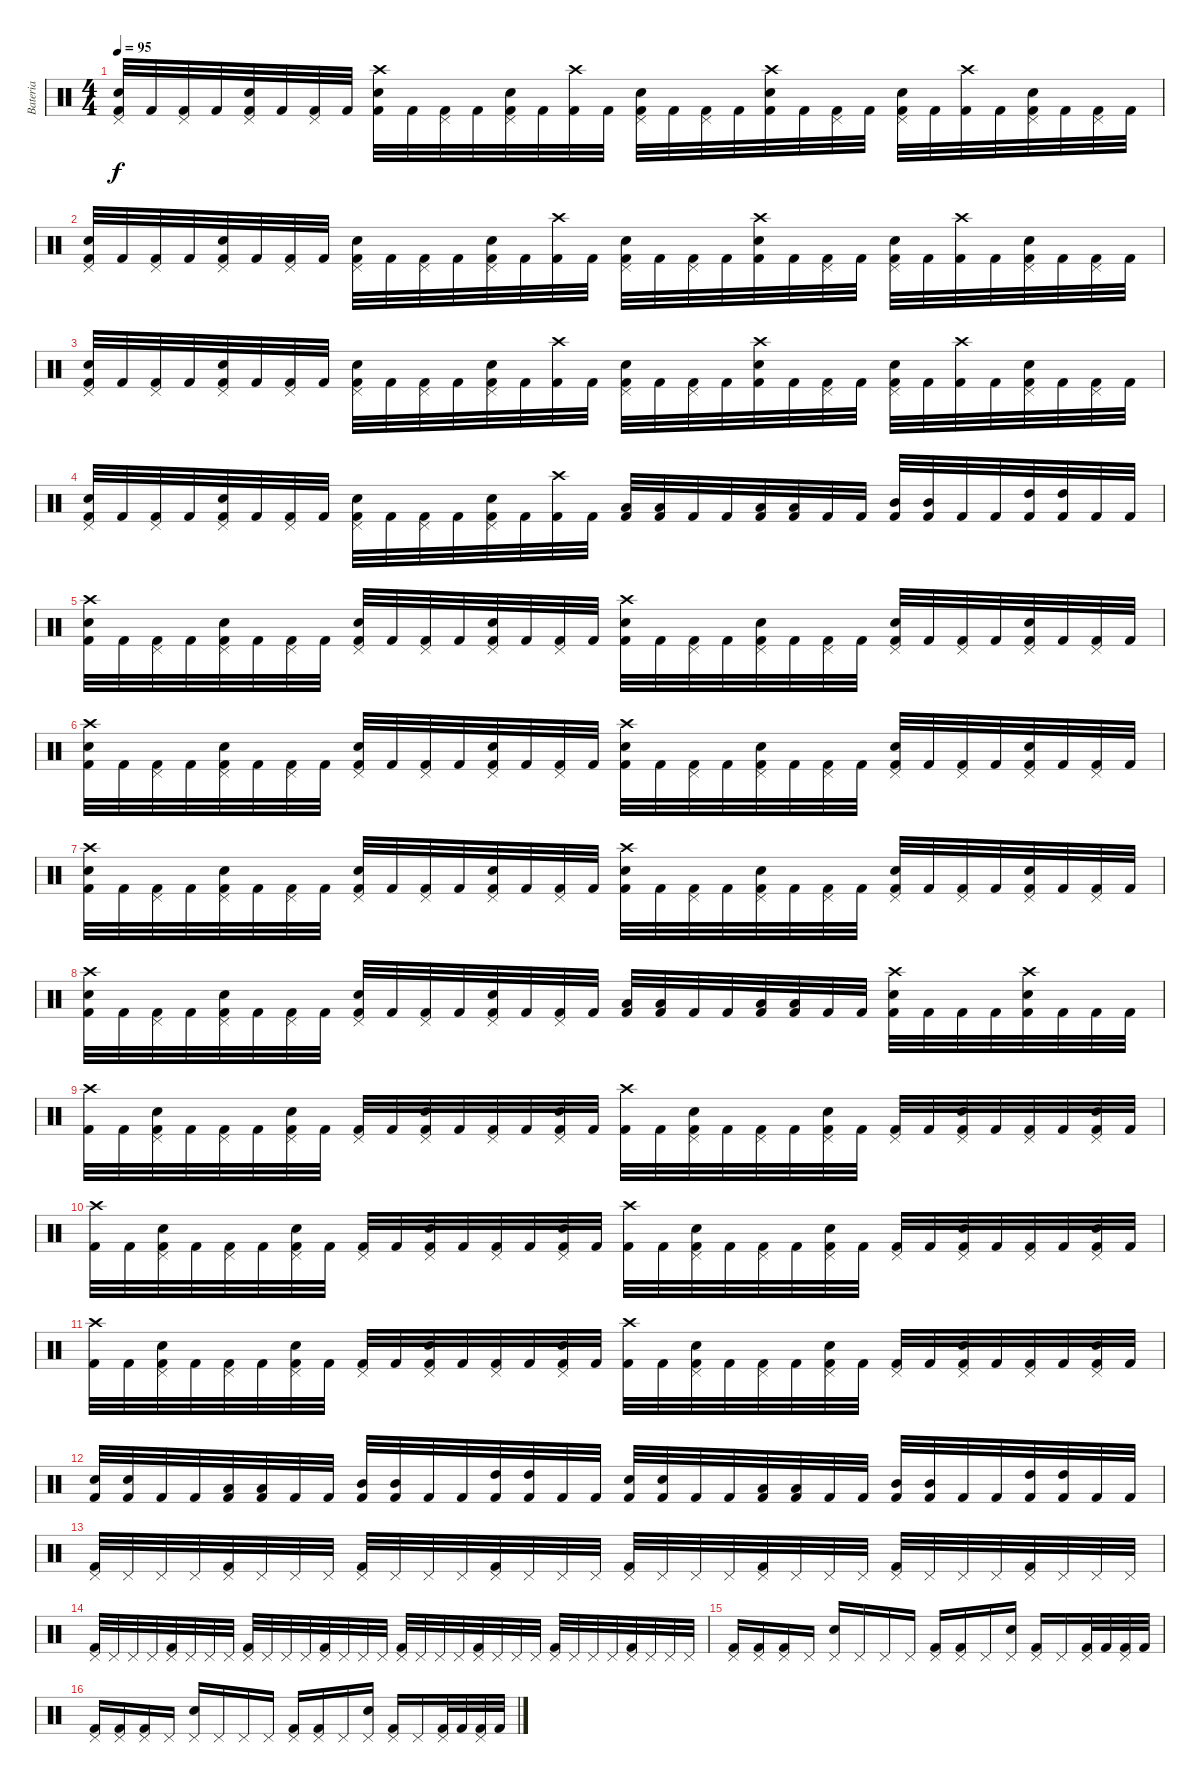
\track ("Bateria" "Bateria") {instrument percussion}
\staff {score}
\articulation defaults
\ts (4 4)
\tempo 95
\clef neutral
\ks c
("Pedal Hi-Hat (hit)" "Electric Snare (hit)" "Kick (hit) 2").32{dy f} "Kick (hit) 2".32 ("Pedal Hi-Hat (hit)" "Kick (hit) 2").32 "Kick (hit) 2".32 ("Pedal Hi-Hat (hit)" "Electric Snare (hit)" "Kick (hit) 2").32 "Kick (hit) 2".32 ("Pedal Hi-Hat (hit)" "Kick (hit) 2").32 "Kick (hit) 2".32 ("Crash high (hit)" "Electric Snare (hit)" "Kick (hit) 2").32 "Kick (hit) 2".32 ("Pedal Hi-Hat (hit)" "Kick (hit) 2").32 "Kick (hit) 2".32 ("Pedal Hi-Hat (hit)" "Electric Snare (hit)" "Kick (hit) 2").32 "Kick (hit) 2".32 ("Crash high (hit)" "Kick (hit) 2").32 "Kick (hit) 2".32 ("Pedal Hi-Hat (hit)" "Electric Snare (hit)" "Kick (hit) 2").32 "Kick (hit) 2".32 ("Pedal Hi-Hat (hit)" "Kick (hit) 2").32 "Kick (hit) 2".32 ("Crash high (hit)" "Electric Snare (hit)" "Kick (hit) 2").32 "Kick (hit) 2".32 ("Pedal Hi-Hat (hit)" "Kick (hit) 2").32 "Kick (hit) 2".32 ("Pedal Hi-Hat (hit)" "Electric Snare (hit)" "Kick (hit) 2").32 "Kick (hit) 2".32 ("Crash high (hit)" "Kick (hit) 2").32 "Kick (hit) 2".32 ("Pedal Hi-Hat (hit)" "Electric Snare (hit)" "Kick (hit) 2").32 "Kick (hit) 2".32 ("Pedal Hi-Hat (hit)" "Kick (hit) 2").32 "Kick (hit) 2".32 |
("Pedal Hi-Hat (hit)" "Electric Snare (hit)" "Kick (hit) 2").32 "Kick (hit) 2".32 ("Pedal Hi-Hat (hit)" "Kick (hit) 2").32 "Kick (hit) 2".32 ("Pedal Hi-Hat (hit)" "Electric Snare (hit)" "Kick (hit) 2").32 "Kick (hit) 2".32 ("Pedal Hi-Hat (hit)" "Kick (hit) 2").32 "Kick (hit) 2".32 ("Pedal Hi-Hat (hit)" "Electric Snare (hit)" "Kick (hit) 2").32 "Kick (hit) 2".32 ("Pedal Hi-Hat (hit)" "Kick (hit) 2").32 "Kick (hit) 2".32 ("Pedal Hi-Hat (hit)" "Electric Snare (hit)" "Kick (hit) 2").32 "Kick (hit) 2".32 ("Crash high (hit)" "Kick (hit) 2").32 "Kick (hit) 2".32 ("Pedal Hi-Hat (hit)" "Electric Snare (hit)" "Kick (hit) 2").32 "Kick (hit) 2".32 ("Pedal Hi-Hat (hit)" "Kick (hit) 2").32 "Kick (hit) 2".32 ("Crash high (hit)" "Electric Snare (hit)" "Kick (hit) 2").32 "Kick (hit) 2".32 ("Pedal Hi-Hat (hit)" "Kick (hit) 2").32 "Kick (hit) 2".32 ("Pedal Hi-Hat (hit)" "Electric Snare (hit)" "Kick (hit) 2").32 "Kick (hit) 2".32 ("Crash high (hit)" "Kick (hit) 2").32 "Kick (hit) 2".32 ("Pedal Hi-Hat (hit)" "Electric Snare (hit)" "Kick (hit) 2").32 "Kick (hit) 2".32 ("Pedal Hi-Hat (hit)" "Kick (hit) 2").32 "Kick (hit) 2".32 |
("Pedal Hi-Hat (hit)" "Electric Snare (hit)" "Kick (hit) 2").32 "Kick (hit) 2".32 ("Pedal Hi-Hat (hit)" "Kick (hit) 2").32 "Kick (hit) 2".32 ("Pedal Hi-Hat (hit)" "Electric Snare (hit)" "Kick (hit) 2").32 "Kick (hit) 2".32 ("Pedal Hi-Hat (hit)" "Kick (hit) 2").32 "Kick (hit) 2".32 ("Pedal Hi-Hat (hit)" "Electric Snare (hit)" "Kick (hit) 2").32 "Kick (hit) 2".32 ("Pedal Hi-Hat (hit)" "Kick (hit) 2").32 "Kick (hit) 2".32 ("Pedal Hi-Hat (hit)" "Electric Snare (hit)" "Kick (hit) 2").32 "Kick (hit) 2".32 ("Crash high (hit)" "Kick (hit) 2").32 "Kick (hit) 2".32 ("Pedal Hi-Hat (hit)" "Electric Snare (hit)" "Kick (hit) 2").32 "Kick (hit) 2".32 ("Pedal Hi-Hat (hit)" "Kick (hit) 2").32 "Kick (hit) 2".32 ("Crash high (hit)" "Electric Snare (hit)" "Kick (hit) 2").32 "Kick (hit) 2".32 ("Pedal Hi-Hat (hit)" "Kick (hit) 2").32 "Kick (hit) 2".32 ("Pedal Hi-Hat (hit)" "Electric Snare (hit)" "Kick (hit) 2").32 "Kick (hit) 2".32 ("Crash high (hit)" "Kick (hit) 2").32 "Kick (hit) 2".32 ("Pedal Hi-Hat (hit)" "Electric Snare (hit)" "Kick (hit) 2").32 "Kick (hit) 2".32 ("Pedal Hi-Hat (hit)" "Kick (hit) 2").32 "Kick (hit) 2".32 |
("Pedal Hi-Hat (hit)" "Electric Snare (hit)" "Kick (hit) 2").32 "Kick (hit) 2".32 ("Pedal Hi-Hat (hit)" "Kick (hit) 2").32 "Kick (hit) 2".32 ("Pedal Hi-Hat (hit)" "Electric Snare (hit)" "Kick (hit) 2").32 "Kick (hit) 2".32 ("Pedal Hi-Hat (hit)" "Kick (hit) 2").32 "Kick (hit) 2".32 ("Pedal Hi-Hat (hit)" "Electric Snare (hit)" "Kick (hit) 2").32 "Kick (hit) 2".32 ("Pedal Hi-Hat (hit)" "Kick (hit) 2").32 "Kick (hit) 2".32 ("Pedal Hi-Hat (hit)" "Electric Snare (hit)" "Kick (hit) 2").32 "Kick (hit) 2".32 ("Crash high (hit)" "Kick (hit) 2").32 "Kick (hit) 2".32 ("Low Tom (hit)" "Kick (hit) 2").32 ("Low Tom (hit)" "Kick (hit) 2").32 "Kick (hit) 2".32 "Kick (hit) 2".32 ("Low Tom (hit)" "Kick (hit) 2").32 ("Low Tom (hit)" "Kick (hit) 2").32 "Kick (hit) 2".32 "Kick (hit) 2".32 ("Mid Tom (hit)" "Kick (hit) 2").32 ("Mid Tom (hit)" "Kick (hit) 2").32 "Kick (hit) 2".32 "Kick (hit) 2".32 ("High Tom (hit)" "Kick (hit) 2").32 ("High Tom (hit)" "Kick (hit) 2").32 "Kick (hit) 2".32 "Kick (hit) 2".32 |
("Crash high (hit)" "Electric Snare (hit)" "Kick (hit) 2").32 "Kick (hit) 2".32 ("Pedal Hi-Hat (hit)" "Kick (hit) 2").32 "Kick (hit) 2".32 ("Pedal Hi-Hat (hit)" "Electric Snare (hit)" "Kick (hit) 2").32 "Kick (hit) 2".32 ("Pedal Hi-Hat (hit)" "Kick (hit) 2").32 "Kick (hit) 2".32 ("Pedal Hi-Hat (hit)" "Electric Snare (hit)" "Kick (hit) 2").32 "Kick (hit) 2".32 ("Pedal Hi-Hat (hit)" "Kick (hit) 2").32 "Kick (hit) 2".32 ("Pedal Hi-Hat (hit)" "Electric Snare (hit)" "Kick (hit) 2").32 "Kick (hit) 2".32 ("Pedal Hi-Hat (hit)" "Kick (hit) 2").32 "Kick (hit) 2".32 ("Crash high (hit)" "Electric Snare (hit)" "Kick (hit) 2").32 "Kick (hit) 2".32 ("Pedal Hi-Hat (hit)" "Kick (hit) 2").32 "Kick (hit) 2".32 ("Pedal Hi-Hat (hit)" "Electric Snare (hit)" "Kick (hit) 2").32 "Kick (hit) 2".32 ("Pedal Hi-Hat (hit)" "Kick (hit) 2").32 "Kick (hit) 2".32 ("Pedal Hi-Hat (hit)" "Electric Snare (hit)" "Kick (hit) 2").32 "Kick (hit) 2".32 ("Pedal Hi-Hat (hit)" "Kick (hit) 2").32 "Kick (hit) 2".32 ("Pedal Hi-Hat (hit)" "Electric Snare (hit)" "Kick (hit) 2").32 "Kick (hit) 2".32 ("Pedal Hi-Hat (hit)" "Kick (hit) 2").32 "Kick (hit) 2".32 |
("Crash high (hit)" "Electric Snare (hit)" "Kick (hit) 2").32 "Kick (hit) 2".32 ("Pedal Hi-Hat (hit)" "Kick (hit) 2").32 "Kick (hit) 2".32 ("Pedal Hi-Hat (hit)" "Electric Snare (hit)" "Kick (hit) 2").32 "Kick (hit) 2".32 ("Pedal Hi-Hat (hit)" "Kick (hit) 2").32 "Kick (hit) 2".32 ("Pedal Hi-Hat (hit)" "Electric Snare (hit)" "Kick (hit) 2").32 "Kick (hit) 2".32 ("Pedal Hi-Hat (hit)" "Kick (hit) 2").32 "Kick (hit) 2".32 ("Pedal Hi-Hat (hit)" "Electric Snare (hit)" "Kick (hit) 2").32 "Kick (hit) 2".32 ("Pedal Hi-Hat (hit)" "Kick (hit) 2").32 "Kick (hit) 2".32 ("Crash high (hit)" "Electric Snare (hit)" "Kick (hit) 2").32 "Kick (hit) 2".32 ("Pedal Hi-Hat (hit)" "Kick (hit) 2").32 "Kick (hit) 2".32 ("Pedal Hi-Hat (hit)" "Electric Snare (hit)" "Kick (hit) 2").32 "Kick (hit) 2".32 ("Pedal Hi-Hat (hit)" "Kick (hit) 2").32 "Kick (hit) 2".32 ("Pedal Hi-Hat (hit)" "Electric Snare (hit)" "Kick (hit) 2").32 "Kick (hit) 2".32 ("Pedal Hi-Hat (hit)" "Kick (hit) 2").32 "Kick (hit) 2".32 ("Pedal Hi-Hat (hit)" "Electric Snare (hit)" "Kick (hit) 2").32 "Kick (hit) 2".32 ("Pedal Hi-Hat (hit)" "Kick (hit) 2").32 "Kick (hit) 2".32 |
("Crash high (hit)" "Electric Snare (hit)" "Kick (hit) 2").32 "Kick (hit) 2".32 ("Pedal Hi-Hat (hit)" "Kick (hit) 2").32 "Kick (hit) 2".32 ("Pedal Hi-Hat (hit)" "Electric Snare (hit)" "Kick (hit) 2").32 "Kick (hit) 2".32 ("Pedal Hi-Hat (hit)" "Kick (hit) 2").32 "Kick (hit) 2".32 ("Pedal Hi-Hat (hit)" "Electric Snare (hit)" "Kick (hit) 2").32 "Kick (hit) 2".32 ("Pedal Hi-Hat (hit)" "Kick (hit) 2").32 "Kick (hit) 2".32 ("Pedal Hi-Hat (hit)" "Electric Snare (hit)" "Kick (hit) 2").32 "Kick (hit) 2".32 ("Pedal Hi-Hat (hit)" "Kick (hit) 2").32 "Kick (hit) 2".32 ("Crash high (hit)" "Electric Snare (hit)" "Kick (hit) 2").32 "Kick (hit) 2".32 ("Pedal Hi-Hat (hit)" "Kick (hit) 2").32 "Kick (hit) 2".32 ("Pedal Hi-Hat (hit)" "Electric Snare (hit)" "Kick (hit) 2").32 "Kick (hit) 2".32 ("Pedal Hi-Hat (hit)" "Kick (hit) 2").32 "Kick (hit) 2".32 ("Pedal Hi-Hat (hit)" "Electric Snare (hit)" "Kick (hit) 2").32 "Kick (hit) 2".32 ("Pedal Hi-Hat (hit)" "Kick (hit) 2").32 "Kick (hit) 2".32 ("Pedal Hi-Hat (hit)" "Electric Snare (hit)" "Kick (hit) 2").32 "Kick (hit) 2".32 ("Pedal Hi-Hat (hit)" "Kick (hit) 2").32 "Kick (hit) 2".32 |
("Crash high (hit)" "Electric Snare (hit)" "Kick (hit) 2").32 "Kick (hit) 2".32 ("Pedal Hi-Hat (hit)" "Kick (hit) 2").32 "Kick (hit) 2".32 ("Pedal Hi-Hat (hit)" "Electric Snare (hit)" "Kick (hit) 2").32 "Kick (hit) 2".32 ("Pedal Hi-Hat (hit)" "Kick (hit) 2").32 "Kick (hit) 2".32 ("Pedal Hi-Hat (hit)" "Electric Snare (hit)" "Kick (hit) 2").32 "Kick (hit) 2".32 ("Pedal Hi-Hat (hit)" "Kick (hit) 2").32 "Kick (hit) 2".32 ("Pedal Hi-Hat (hit)" "Electric Snare (hit)" "Kick (hit) 2").32 "Kick (hit) 2".32 ("Pedal Hi-Hat (hit)" "Kick (hit) 2").32 "Kick (hit) 2".32 ("Low Tom (hit)" "Kick (hit) 2").32 ("Low Tom (hit)" "Kick (hit) 2").32 "Kick (hit) 2".32 "Kick (hit) 2".32 ("Low Tom (hit)" "Kick (hit) 2").32 ("Low Tom (hit)" "Kick (hit) 2").32 "Kick (hit) 2".32 "Kick (hit) 2".32 ("Crash high (hit)" "Electric Snare (hit)" "Kick (hit) 2").32 "Kick (hit) 2".32 "Kick (hit) 2".32 "Kick (hit) 2".32 ("Crash high (hit)" "Electric Snare (hit)" "Kick (hit) 2").32 "Kick (hit) 2".32 "Kick (hit) 2".32 "Kick (hit) 2".32 |
("Crash high (hit)" "Kick (hit) 2").32 "Kick (hit) 2".32 ("Pedal Hi-Hat (hit)" "Electric Snare (hit)" "Kick (hit) 2").32 "Kick (hit) 2".32 ("Pedal Hi-Hat (hit)" "Kick (hit) 2").32 "Kick (hit) 2".32 ("Pedal Hi-Hat (hit)" "Electric Snare (hit)" "Kick (hit) 2").32 "Kick (hit) 2".32 ("Pedal Hi-Hat (hit)" "Kick (hit) 2").32 "Kick (hit) 2".32 ("Pedal Hi-Hat (hit)" "Electric Snare (hit)" "Kick (hit) 2").32 "Kick (hit) 2".32 ("Pedal Hi-Hat (hit)" "Kick (hit) 2").32 "Kick (hit) 2".32 ("Pedal Hi-Hat (hit)" "Electric Snare (hit)" "Kick (hit) 2").32 "Kick (hit) 2".32 ("Crash high (hit)" "Kick (hit) 2").32 "Kick (hit) 2".32 ("Pedal Hi-Hat (hit)" "Electric Snare (hit)" "Kick (hit) 2").32 "Kick (hit) 2".32 ("Pedal Hi-Hat (hit)" "Kick (hit) 2").32 "Kick (hit) 2".32 ("Pedal Hi-Hat (hit)" "Electric Snare (hit)" "Kick (hit) 2").32 "Kick (hit) 2".32 ("Pedal Hi-Hat (hit)" "Kick (hit) 2").32 "Kick (hit) 2".32 ("Pedal Hi-Hat (hit)" "Electric Snare (hit)" "Kick (hit) 2").32 "Kick (hit) 2".32 ("Pedal Hi-Hat (hit)" "Kick (hit) 2").32 "Kick (hit) 2".32 ("Pedal Hi-Hat (hit)" "Electric Snare (hit)" "Kick (hit) 2").32 "Kick (hit) 2".32 |
("Crash high (hit)" "Kick (hit) 2").32 "Kick (hit) 2".32 ("Pedal Hi-Hat (hit)" "Electric Snare (hit)" "Kick (hit) 2").32 "Kick (hit) 2".32 ("Pedal Hi-Hat (hit)" "Kick (hit) 2").32 "Kick (hit) 2".32 ("Pedal Hi-Hat (hit)" "Electric Snare (hit)" "Kick (hit) 2").32 "Kick (hit) 2".32 ("Pedal Hi-Hat (hit)" "Kick (hit) 2").32 "Kick (hit) 2".32 ("Pedal Hi-Hat (hit)" "Electric Snare (hit)" "Kick (hit) 2").32 "Kick (hit) 2".32 ("Pedal Hi-Hat (hit)" "Kick (hit) 2").32 "Kick (hit) 2".32 ("Pedal Hi-Hat (hit)" "Electric Snare (hit)" "Kick (hit) 2").32 "Kick (hit) 2".32 ("Crash high (hit)" "Kick (hit) 2").32 "Kick (hit) 2".32 ("Pedal Hi-Hat (hit)" "Electric Snare (hit)" "Kick (hit) 2").32 "Kick (hit) 2".32 ("Pedal Hi-Hat (hit)" "Kick (hit) 2").32 "Kick (hit) 2".32 ("Pedal Hi-Hat (hit)" "Electric Snare (hit)" "Kick (hit) 2").32 "Kick (hit) 2".32 ("Pedal Hi-Hat (hit)" "Kick (hit) 2").32 "Kick (hit) 2".32 ("Pedal Hi-Hat (hit)" "Electric Snare (hit)" "Kick (hit) 2").32 "Kick (hit) 2".32 ("Pedal Hi-Hat (hit)" "Kick (hit) 2").32 "Kick (hit) 2".32 ("Pedal Hi-Hat (hit)" "Electric Snare (hit)" "Kick (hit) 2").32 "Kick (hit) 2".32 |
("Crash high (hit)" "Kick (hit) 2").32 "Kick (hit) 2".32 ("Pedal Hi-Hat (hit)" "Electric Snare (hit)" "Kick (hit) 2").32 "Kick (hit) 2".32 ("Pedal Hi-Hat (hit)" "Kick (hit) 2").32 "Kick (hit) 2".32 ("Pedal Hi-Hat (hit)" "Electric Snare (hit)" "Kick (hit) 2").32 "Kick (hit) 2".32 ("Pedal Hi-Hat (hit)" "Kick (hit) 2").32 "Kick (hit) 2".32 ("Pedal Hi-Hat (hit)" "Electric Snare (hit)" "Kick (hit) 2").32 "Kick (hit) 2".32 ("Pedal Hi-Hat (hit)" "Kick (hit) 2").32 "Kick (hit) 2".32 ("Pedal Hi-Hat (hit)" "Electric Snare (hit)" "Kick (hit) 2").32 "Kick (hit) 2".32 ("Crash high (hit)" "Kick (hit) 2").32 "Kick (hit) 2".32 ("Pedal Hi-Hat (hit)" "Electric Snare (hit)" "Kick (hit) 2").32 "Kick (hit) 2".32 ("Pedal Hi-Hat (hit)" "Kick (hit) 2").32 "Kick (hit) 2".32 ("Pedal Hi-Hat (hit)" "Electric Snare (hit)" "Kick (hit) 2").32 "Kick (hit) 2".32 ("Pedal Hi-Hat (hit)" "Kick (hit) 2").32 "Kick (hit) 2".32 ("Pedal Hi-Hat (hit)" "Electric Snare (hit)" "Kick (hit) 2").32 "Kick (hit) 2".32 ("Pedal Hi-Hat (hit)" "Kick (hit) 2").32 "Kick (hit) 2".32 ("Pedal Hi-Hat (hit)" "Electric Snare (hit)" "Kick (hit) 2").32 "Kick (hit) 2".32 |
("Electric Snare (hit)" "Kick (hit) 2").32 ("Electric Snare (hit)" "Kick (hit) 2").32 "Kick (hit) 2".32 "Kick (hit) 2".32 ("Low Tom (hit)" "Kick (hit) 2").32 ("Low Tom (hit)" "Kick (hit) 2").32 "Kick (hit) 2".32 "Kick (hit) 2".32 ("Mid Tom (hit)" "Kick (hit) 2").32 ("Mid Tom (hit)" "Kick (hit) 2").32 "Kick (hit) 2".32 "Kick (hit) 2".32 ("High Tom (hit)" "Kick (hit) 2").32 ("High Tom (hit)" "Kick (hit) 2").32 "Kick (hit) 2".32 "Kick (hit) 2".32 ("Electric Snare (hit)" "Kick (hit) 2").32 ("Electric Snare (hit)" "Kick (hit) 2").32 "Kick (hit) 2".32 "Kick (hit) 2".32 ("Low Tom (hit)" "Kick (hit) 2").32 ("Low Tom (hit)" "Kick (hit) 2").32 "Kick (hit) 2".32 "Kick (hit) 2".32 ("Mid Tom (hit)" "Kick (hit) 2").32 ("Mid Tom (hit)" "Kick (hit) 2").32 "Kick (hit) 2".32 "Kick (hit) 2".32 ("High Tom (hit)" "Kick (hit) 2").32 ("High Tom (hit)" "Kick (hit) 2").32 "Kick (hit) 2".32 "Kick (hit) 2".32 |
("Pedal Hi-Hat (hit)" "Kick (hit) 2").32 "Pedal Hi-Hat (hit)".32 "Pedal Hi-Hat (hit)".32 "Pedal Hi-Hat (hit)".32 ("Pedal Hi-Hat (hit)" "Kick (hit) 2").32 "Pedal Hi-Hat (hit)".32 "Pedal Hi-Hat (hit)".32 "Pedal Hi-Hat (hit)".32 ("Pedal Hi-Hat (hit)" "Kick (hit) 2").32 "Pedal Hi-Hat (hit)".32 "Pedal Hi-Hat (hit)".32 "Pedal Hi-Hat (hit)".32 ("Pedal Hi-Hat (hit)" "Kick (hit) 2").32 "Pedal Hi-Hat (hit)".32 "Pedal Hi-Hat (hit)".32 "Pedal Hi-Hat (hit)".32 ("Pedal Hi-Hat (hit)" "Kick (hit) 2").32 "Pedal Hi-Hat (hit)".32 "Pedal Hi-Hat (hit)".32 "Pedal Hi-Hat (hit)".32 ("Pedal Hi-Hat (hit)" "Kick (hit) 2").32 "Pedal Hi-Hat (hit)".32 "Pedal Hi-Hat (hit)".32 "Pedal Hi-Hat (hit)".32 ("Pedal Hi-Hat (hit)" "Kick (hit) 2").32 "Pedal Hi-Hat (hit)".32 "Pedal Hi-Hat (hit)".32 "Pedal Hi-Hat (hit)".32 ("Pedal Hi-Hat (hit)" "Kick (hit) 2").32 "Pedal Hi-Hat (hit)".32 "Pedal Hi-Hat (hit)".32 "Pedal Hi-Hat (hit)".32 |
("Pedal Hi-Hat (hit)" "Kick (hit) 2").32 "Pedal Hi-Hat (hit)".32 "Pedal Hi-Hat (hit)".32 "Pedal Hi-Hat (hit)".32 ("Pedal Hi-Hat (hit)" "Kick (hit) 2").32 "Pedal Hi-Hat (hit)".32 "Pedal Hi-Hat (hit)".32 "Pedal Hi-Hat (hit)".32 ("Pedal Hi-Hat (hit)" "Kick (hit) 2").32 "Pedal Hi-Hat (hit)".32 "Pedal Hi-Hat (hit)".32 "Pedal Hi-Hat (hit)".32 ("Pedal Hi-Hat (hit)" "Kick (hit) 2").32 "Pedal Hi-Hat (hit)".32 "Pedal Hi-Hat (hit)".32 "Pedal Hi-Hat (hit)".32 ("Pedal Hi-Hat (hit)" "Kick (hit) 2").32 "Pedal Hi-Hat (hit)".32 "Pedal Hi-Hat (hit)".32 "Pedal Hi-Hat (hit)".32 ("Pedal Hi-Hat (hit)" "Kick (hit) 2").32 "Pedal Hi-Hat (hit)".32 "Pedal Hi-Hat (hit)".32 "Pedal Hi-Hat (hit)".32 ("Pedal Hi-Hat (hit)" "Kick (hit) 2").32 "Pedal Hi-Hat (hit)".32 "Pedal Hi-Hat (hit)".32 "Pedal Hi-Hat (hit)".32 ("Pedal Hi-Hat (hit)" "Kick (hit) 2").32 "Pedal Hi-Hat (hit)".32 "Pedal Hi-Hat (hit)".32 "Pedal Hi-Hat (hit)".32 |
("Pedal Hi-Hat (hit)" "Kick (hit) 2").16 ("Pedal Hi-Hat (hit)" "Kick (hit) 2").16 ("Pedal Hi-Hat (hit)" "Kick (hit) 2").16 "Pedal Hi-Hat (hit)".16 ("Pedal Hi-Hat (hit)" "Electric Snare (hit)").16 "Pedal Hi-Hat (hit)".16 "Pedal Hi-Hat (hit)".16 "Pedal Hi-Hat (hit)".16 ("Pedal Hi-Hat (hit)" "Kick (hit) 2").16 ("Pedal Hi-Hat (hit)" "Kick (hit) 2").16 "Pedal Hi-Hat (hit)".16 ("Pedal Hi-Hat (hit)" "Electric Snare (hit)").16 ("Pedal Hi-Hat (hit)" "Kick (hit) 2").16 "Pedal Hi-Hat (hit)".16 ("Pedal Hi-Hat (hit)" "Kick (hit) 2").32 "Kick (hit) 2".32 ("Pedal Hi-Hat (hit)" "Kick (hit) 2").32 "Kick (hit) 2".32 |
("Pedal Hi-Hat (hit)" "Kick (hit) 2").16 ("Pedal Hi-Hat (hit)" "Kick (hit) 2").16 ("Pedal Hi-Hat (hit)" "Kick (hit) 2").16 "Pedal Hi-Hat (hit)".16 ("Pedal Hi-Hat (hit)" "Electric Snare (hit)").16 "Pedal Hi-Hat (hit)".16 "Pedal Hi-Hat (hit)".16 "Pedal Hi-Hat (hit)".16 ("Pedal Hi-Hat (hit)" "Kick (hit) 2").16 ("Pedal Hi-Hat (hit)" "Kick (hit) 2").16 "Pedal Hi-Hat (hit)".16 ("Pedal Hi-Hat (hit)" "Electric Snare (hit)").16 ("Pedal Hi-Hat (hit)" "Kick (hit) 2").16 "Pedal Hi-Hat (hit)".16 ("Pedal Hi-Hat (hit)" "Kick (hit) 2").32 "Kick (hit) 2".32 ("Pedal Hi-Hat (hit)" "Kick (hit) 2").32 "Kick (hit) 2".32
